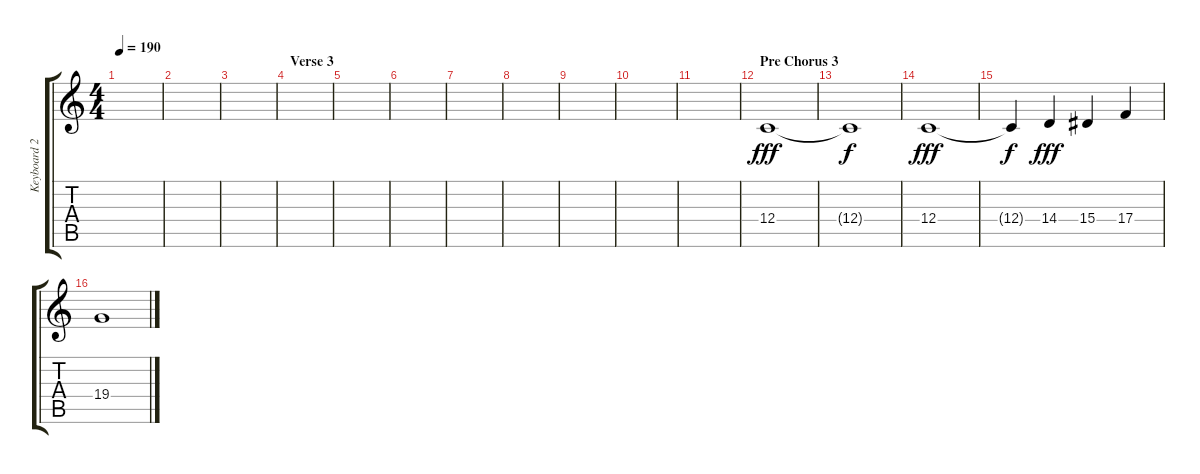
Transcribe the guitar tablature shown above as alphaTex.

\track ("Keyboard 2" "Keyboard 2") {instrument sitar}
\staff {score tabs}
\tuning (D4 A3 F3 C3 G2 C2) {hide}
\ts (4 4)
\tempo 190
\clef g2
\ks c
|
|
|
\section ("" "Verse 3")
|
|
|
|
|
|
|
|
\section ("" "Pre Chorus 3")
12.4.1{dy fff volume 16 balance 8 instrument shakuhachi} |
12.4{t}.1{dy f} |
12.4.1{dy fff} |
12.4{t}.4{dy f} 14.4.4{dy fff} 15.4.4 17.4.4 |
19.4.1
